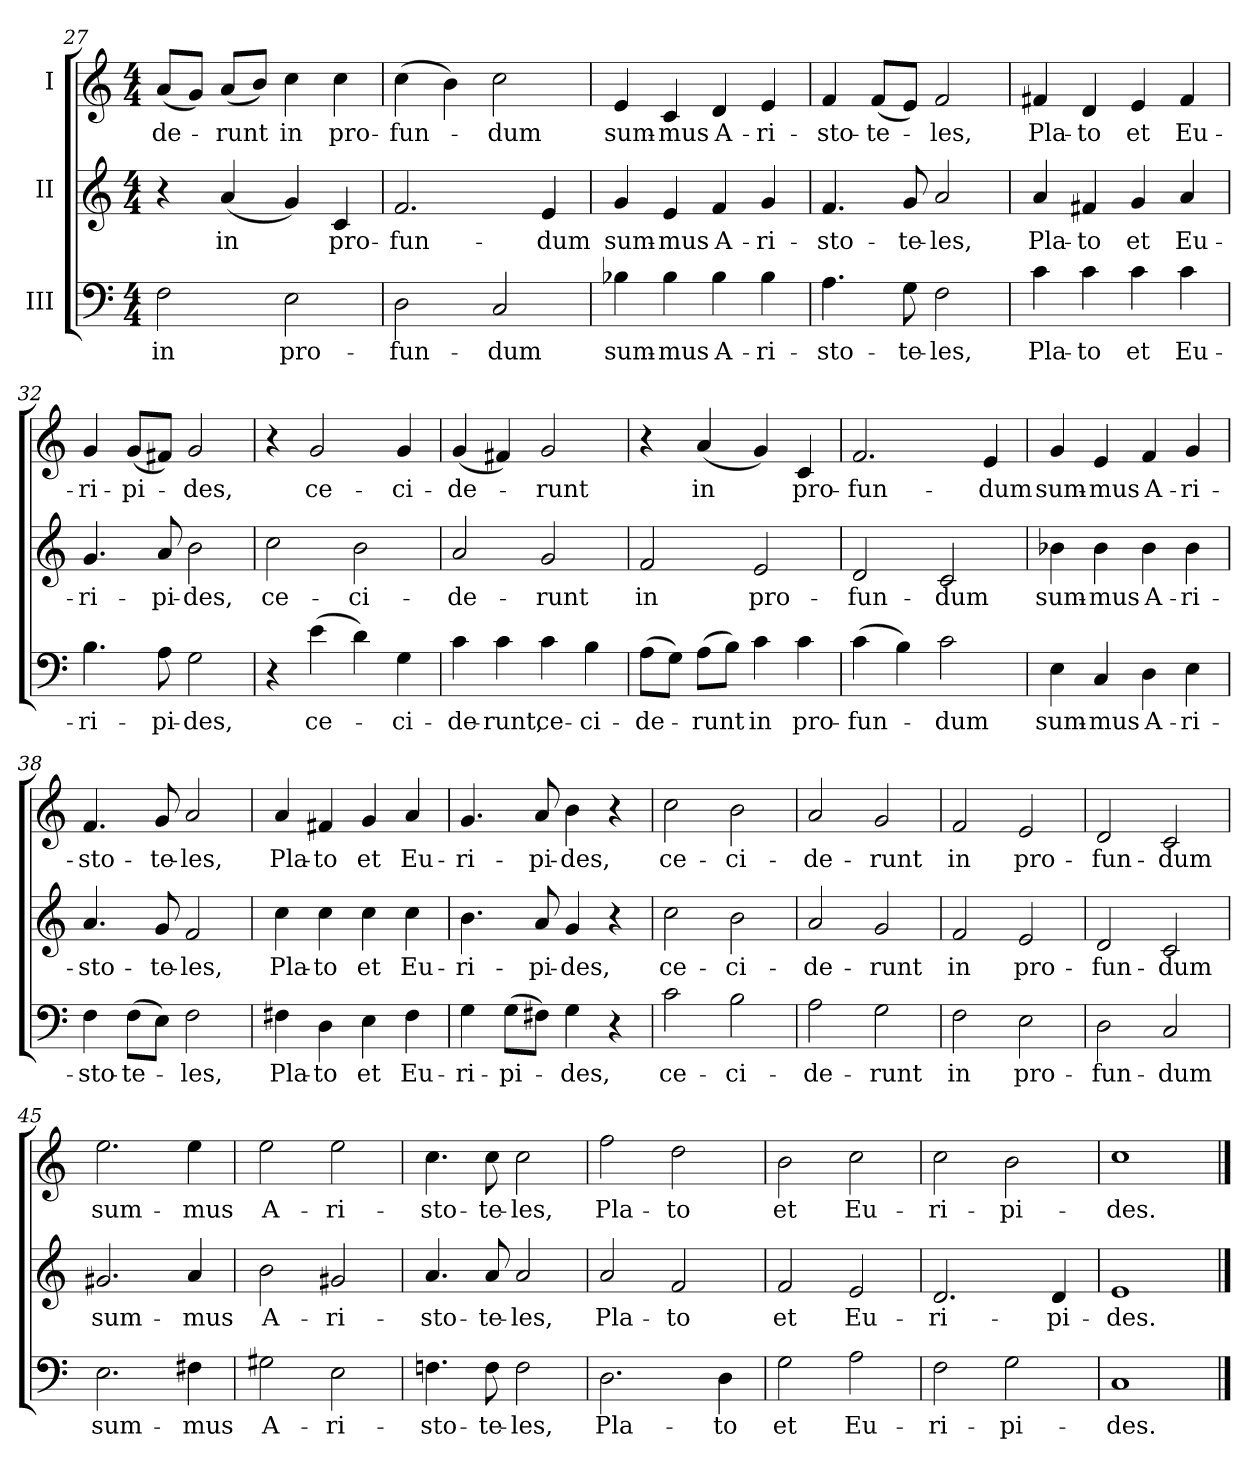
**kern	**text	**kern	**text	**kern	**text
*part3	*part3	*part2	*part2	*part1	*part1
*staff3	*staff3	*staff2	*staff2	*staff1	*staff1
*I"III	*	*I"II	*	*I"I	*
!!LO:LB:g=z
*clefF4	*	*clefG2	*	*clefG2	*
*k[]	*	*k[]	*	*k[]	*
*C:	*	*C:	*	*C:	*
*M4/4	*	*M4/4	*	*M4/4	*
=27	=27	=27	=27	=27	=27
2F\	in	4r	.	(8a/L	-de-
.	.	.	.	8g/J)	.
.	.	(4a/	in	(8a/L	-runt
.	.	.	.	8b/J)	.
2E\	pro-	4g/)	.	4cc\	in
.	.	4c/	pro-	4cc\	pro-
=28	=28	=28	=28	=28	=28
2D\	-fun-	2.f/	-fun-	(4cc\	-fun-
.	.	.	.	4b\)	.
2C/	-dum	.	.	2cc\	-dum
.	.	4e/	-dum	.	.
=29	=29	=29	=29	=29	=29
4B-X\	sum-	4g/	sum-	4e/	sum-
4B-\	-mus	4e/	-mus	4c/	-mus
4B-\	A-	4f/	A-	4d/	A-
4B-\	-ri-	4g/	-ri-	4e/	-ri-
=30	=30	=30	=30	=30	=30
4.A\	-sto-	4.f/	-sto-	4f/	-sto-
.	.	.	.	(8f/L	-te-
8G\	-te-	8g/	-te-	8e/J)	.
2F\	-les,	2a/	-les,	2f/	-les,
=31	=31	=31	=31	=31	=31
4c\	Pla-	4a/	Pla-	4f#X/	Pla-
4c\	-to	4f#X/	-to	4d/	-to
4c\	et	4g/	et	4e/	et
4c\	Eu-	4a/	Eu-	4f#/	Eu-
=32	=32	=32	=32	=32	=32
4.B\	-ri-	4.g/	-ri-	4g/	-ri-
.	.	.	.	(8g/L	-pi-
8A\	-pi-	8a/	-pi-	8f#X/J)	.
2G\	-des,	2b\	-des,	2g/	-des,
!!LO:LB:g=z
=33	=33	=33	=33	=33	=33
4r	.	2cc\	ce-	4r	.
(4e\	ce-	.	.	2g/	ce-
4d\)	.	2b\	-ci-	.	.
4G\	-ci-	.	.	4g/	-ci-
=34	=34	=34	=34	=34	=34
4c\	-de-	2a/	-de-	(4g/	-de-
4c\	-runt,	.	.	4f#X/)	.
4c\	ce-	2g/	-runt	2g/	-runt
4B\	-ci-	.	.	.	.
=35	=35	=35	=35	=35	=35
(8A\L	-de-	2f/	in	4r	.
8G\J)	.	.	.	.	.
(8A\L	-runt	.	.	(4a/	in
8B\J)	.	.	.	.	.
4c\	in	2e/	pro-	4g/)	.
4c\	pro-	.	.	4c/	pro-
=36	=36	=36	=36	=36	=36
(4c\	-fun-	2d/	-fun-	2.f/	-fun-
4B\)	.	.	.	.	.
2c\	-dum	2c/	-dum	.	.
.	.	.	.	4e/	-dum
=37	=37	=37	=37	=37	=37
4E\	sum-	4b-X\	sum-	4g/	sum-
4C/	-mus	4b-\	-mus	4e/	-mus
4D\	A-	4b-\	A-	4f/	A-
4E\	-ri-	4b-\	-ri-	4g/	-ri-
=38	=38	=38	=38	=38	=38
4F\	-sto-	4.a/	-sto-	4.f/	-sto-
(8F\L	-te-	.	.	.	.
8E\J)	.	8g/	-te-	8g/	-te-
2F\	-les,	2f/	-les,	2a/	-les,
!!LO:PB:g=z
=39	=39	=39	=39	=39	=39
4F#X\	Pla-	4cc\	Pla-	4a/	Pla-
4D\	-to	4cc\	-to	4f#X/	-to
4E\	et	4cc\	et	4g/	et
4F#\	Eu-	4cc\	Eu-	4a/	Eu-
=40	=40	=40	=40	=40	=40
4G\	-ri-	4.b\	-ri-	4.g/	-ri-
(8G\L	-pi-	.	.	.	.
8F#X\J)	.	8a/	-pi-	8a/	-pi-
4G\	-des,	4g/	-des,	4b\	-des,
4r	.	4r	.	4r	.
=41	=41	=41	=41	=41	=41
2c\	ce-	2cc\	ce-	2cc\	ce-
2B\	-ci-	2b\	-ci-	2b\	-ci-
=42	=42	=42	=42	=42	=42
2A\	-de-	2a/	-de-	2a/	-de-
2G\	-runt	2g/	-runt	2g/	-runt
=43	=43	=43	=43	=43	=43
2F\	in	2f/	in	2f/	in
2E\	pro-	2e/	pro-	2e/	pro-
=44	=44	=44	=44	=44	=44
2D\	-fun-	2d/	-fun-	2d/	-fun-
2C/	-dum	2c/	-dum	2c/	-dum
=45	=45	=45	=45	=45	=45
2.E\	sum-	2.g#X/	sum-	2.ee\	sum-
4F#X\	-mus	4a/	-mus	4ee\	-mus
=46	=46	=46	=46	=46	=46
2G#X\	A-	2b\	A-	2ee\	A-
2E\	-ri-	2g#X/	-ri-	2ee\	-ri-
=47	=47	=47	=47	=47	=47
4.Fn\	-sto-	4.a/	-sto-	4.cc\	-sto-
8F\	-te-	8a/	-te-	8cc\	-te-
2F\	-les,	2a/	-les,	2cc\	-les,
!!LO:LB:g=z
=48	=48	=48	=48	=48	=48
2.D\	Pla-	2a/	Pla-	2ff\	Pla-
.	.	2f/	-to	2dd\	-to
4D\	-to	.	.	.	.
=49	=49	=49	=49	=49	=49
2G\	et	2f/	et	2b\	et
2A\	Eu-	2e/	Eu-	2cc\	Eu-
=50	=50	=50	=50	=50	=50
2F\	-ri-	2.d/	-ri-	2cc\	-ri-
2G\	-pi-	.	.	2b\	-pi-
.	.	4d/	-pi-	.	.
=51	=51	=51	=51	=51	=51
1C	-des.	1e	-des.	1cc	-des.
==	==	==	==	==	==
*-	*-	*-	*-	*-	*-
